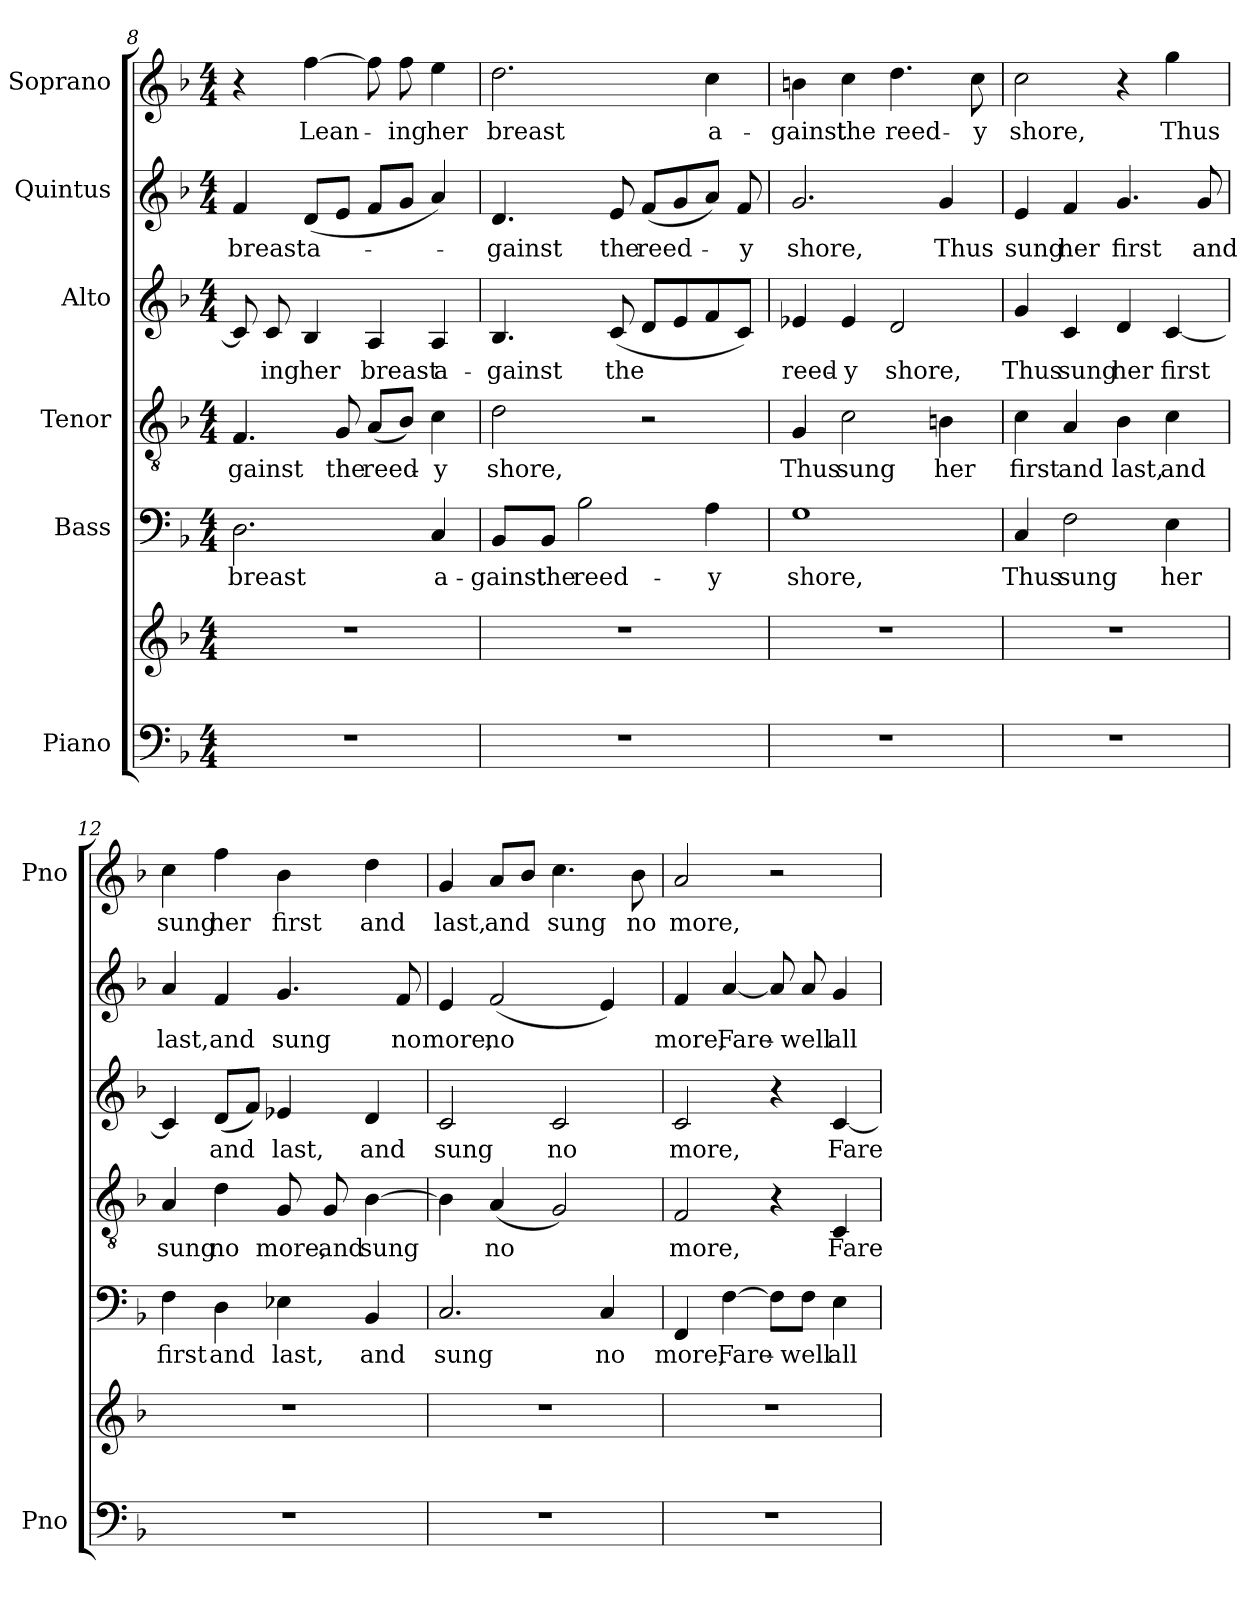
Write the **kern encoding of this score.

**kern	**kern	**kern	**text	**kern	**text	**kern	**text	**kern	**text	**kern	**text
*part6	*part6	*part5	*part5	*part4	*part4	*part3	*part3	*part2	*part2	*part1	*part1
*staff7	*staff6	*staff5	*staff5	*staff4	*staff4	*staff3	*staff3	*staff2	*staff2	*staff1	*staff1
*I"Piano	*	*I"Bass	*	*I"Tenor	*	*I"Alto	*	*I"Quintus	*	*I"Soprano	*
*I'Pno	*	*	*	*	*	*	*	*	*	*I'Pno	*
*clefF4	*clefG2	*clefF4	*	*clefGv2	*	*clefG2	*	*clefG2	*	*clefG2	*
*k[b-]	*k[b-]	*k[b-]	*	*k[b-]	*	*k[b-]	*	*k[b-]	*	*k[b-]	*
*F:	*F:	*F:	*	*F:	*	*F:	*	*F:	*	*F:	*
*M4/4	*M4/4	*M4/4	*	*M4/4	*	*M4/4	*	*M4/4	*	*M4/4	*
=8	=8	=8	=8	=8	=8	=8	=8	=8	=8	=8	=8
1r	1r	2.D\	breast	4.F/	-gainst	8c/]	.	4f/	breast	4r	.
.	.	.	.	.	.	8c/	-ing	.	.	.	.
.	.	.	.	.	.	4B-/	her	(8d/L	a-	[4ff\	Lean-
.	.	.	.	8G/	the	.	.	8e/J	.	.	.
.	.	.	.	(8A/L	reed-	4A/	breast	8f/L	.	8ff\]	.
.	.	.	.	8B-/J)	.	.	.	8g/J	.	8ff\	-ing
.	.	4C/	a-	4c\	-y	4A/	a-	4a/)	.	4ee\	her
=9	=9	=9	=9	=9	=9	=9	=9	=9	=9	=9	=9
1r	1r	8BB-/L	-gainst	2d\	shore,	4.B-/	-gainst	4.d/	-gainst	2.dd\	breast
.	.	8BB-/J	the	.	.	.	.	.	.	.	.
.	.	2B-\	reed-	.	.	.	.	.	.	.	.
.	.	.	.	.	.	(8c/	the	8e/	the	.	.
.	.	.	.	2r	.	8d/L	.	(8f/L	reed-	.	.
.	.	.	.	.	.	8e/	.	8g/	.	.	.
.	.	4A\	-y	.	.	8f/	.	8a/J)	.	4cc\	a-
.	.	.	.	.	.	8c/J)	.	8f/	-y	.	.
=10	=10	=10	=10	=10	=10	=10	=10	=10	=10	=10	=10
1r	1r	1G	shore,	4G/	Thus	4e-X/	reed-	2.g/	shore,	4bn\	-gainst
.	.	.	.	2c\	sung	4e-/	-y	.	.	4cc\	the
.	.	.	.	.	.	2d/	shore,	.	.	4.dd\	reed-
.	.	.	.	4Bn\	her	.	.	4g/	Thus	.	.
.	.	.	.	.	.	.	.	.	.	8cc\	-y
!!LO:PB:g=z
=11	=11	=11	=11	=11	=11	=11	=11	=11	=11	=11	=11
1r	1r	4C/	Thus	4c\	first	4g/	Thus	4e/	sung	2cc\	shore,
.	.	2F\	sung	4A/	and	4c/	sung	4f/	her	.	.
.	.	.	.	4B-\	last,	4d/	her	4.g/	first	4r	.
.	.	4E\	her	4c\	and	[4c/	first	.	.	4gg\	Thus
.	.	.	.	.	.	.	.	8g/	and	.	.
=12	=12	=12	=12	=12	=12	=12	=12	=12	=12	=12	=12
1r	1r	4F\	first	4A/	sung	4c/]	.	4a/	last,	4cc\	sung
.	.	4D\	and	4d\	no	(8d/L	and	4f/	and	4ff\	her
.	.	.	.	.	.	8f/J)	.	.	.	.	.
.	.	4E-X\	last,	8G/	more,	4e-X/	last,	4.g/	sung	4b-\	first
.	.	.	.	8G/	and	.	.	.	.	.	.
.	.	4BB-/	and	[4B-\	sung	4d/	and	.	.	4dd\	and
.	.	.	.	.	.	.	.	8f/	no	.	.
=13	=13	=13	=13	=13	=13	=13	=13	=13	=13	=13	=13
1r	1r	2.C/	sung	4B-\]	.	2c/	sung	4e/	more,	4g/	last,
.	.	.	.	(4A/	no	.	.	(2f/	no	8a/L	and
.	.	.	.	.	.	.	.	.	.	8b-/J	.
.	.	.	.	2G/)	.	2c/	no	.	.	4.cc\	sung
.	.	4C/	no	.	.	.	.	4e/)	.	.	.
.	.	.	.	.	.	.	.	.	.	8b-\	no
=14	=14	=14	=14	=14	=14	=14	=14	=14	=14	=14	=14
1r	1r	4FF/	more,	2F/	more,	2c/	more,	4f/	more,	2a/	more,
.	.	[4F\	Fare-	.	.	.	.	[4a/	Fare-	.	.
.	.	8F\L]	.	4r	.	4r	.	8a/]	.	2r	.
.	.	8F\J	-well	.	.	.	.	8a/	-well	.	.
.	.	4E\	all	4C/	Fare-	[4c/	Fare-	4g/	all	.	.
=	=	=	=	=	=	=	=	=	=	=	=
*-	*-	*-	*-	*-	*-	*-	*-	*-	*-	*-	*-
